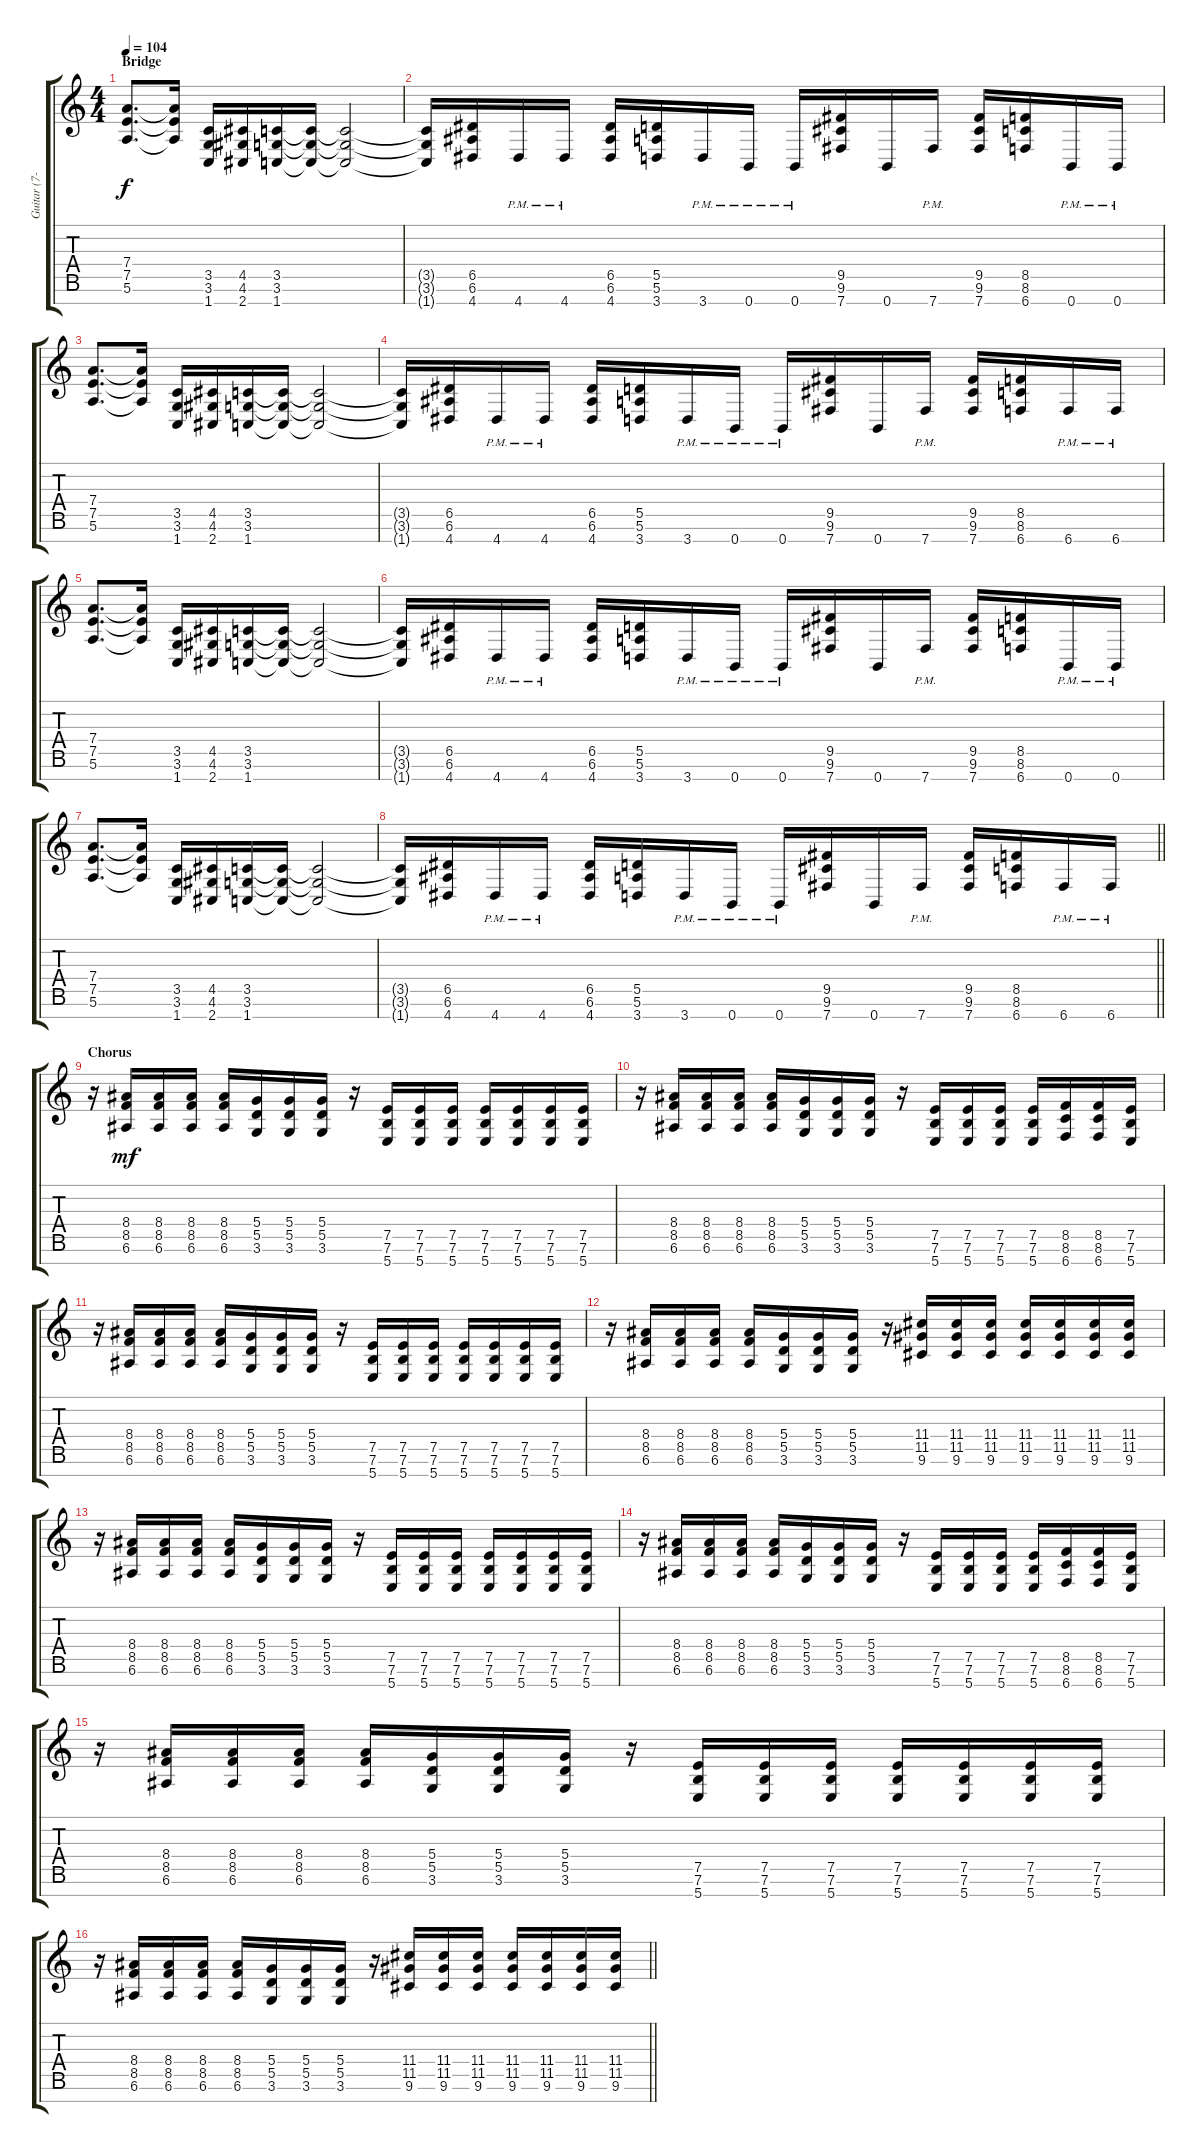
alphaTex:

\track ("Guitar (7-string)" "Guitar (7-") {instrument distortionguitar}
\staff {score tabs}
\tuning (E4 B3 G3 D3 A2 E2 B1) {hide}
\ts (4 4)
\section ("" "Bridge")
\tempo 104
\clef g2
\ks c
(7.4 7.5 5.6).8{d dy f} (7.4{t} 7.5{t} 5.6{t}).16 (3.5 3.6 1.7).16 (4.5 4.6 2.7).16 (3.5 3.6 1.7).16 (3.5{t} 3.6{t} 1.7{t}).16 (3.5{t} 3.6{t} 1.7{t}).2 |
(3.5{t} 3.6{t} 1.7{t}).16 (6.5 6.6 4.7).16 4.7{pm}.16 4.7{pm}.16 (6.5 6.6 4.7).16 (5.5 5.6 3.7).16 3.7{pm}.16 0.7{pm}.16 0.7{pm}.16 (9.5 9.6 7.7).16 0.7.16 7.7{pm}.16 (9.5 9.6 7.7).16 (8.5 8.6 6.7).16 0.7{pm}.16 0.7{pm}.16 |
(7.4 7.5 5.6).8{d} (7.4{t} 7.5{t} 5.6{t}).16 (3.5 3.6 1.7).16 (4.5 4.6 2.7).16 (3.5 3.6 1.7).16 (3.5{t} 3.6{t} 1.7{t}).16 (3.5{t} 3.6{t} 1.7{t}).2 |
(3.5{t} 3.6{t} 1.7{t}).16 (6.5 6.6 4.7).16 4.7{pm}.16 4.7{pm}.16 (6.5 6.6 4.7).16 (5.5 5.6 3.7).16 3.7{pm}.16 0.7{pm}.16 0.7{pm}.16 (9.5 9.6 7.7).16 0.7.16 7.7{pm}.16 (9.5 9.6 7.7).16 (8.5 8.6 6.7).16 6.7{pm}.16 6.7{pm}.16 |
(7.4 7.5 5.6).8{d} (7.4{t} 7.5{t} 5.6{t}).16 (3.5 3.6 1.7).16 (4.5 4.6 2.7).16 (3.5 3.6 1.7).16 (3.5{t} 3.6{t} 1.7{t}).16 (3.5{t} 3.6{t} 1.7{t}).2 |
(3.5{t} 3.6{t} 1.7{t}).16 (6.5 6.6 4.7).16 4.7{pm}.16 4.7{pm}.16 (6.5 6.6 4.7).16 (5.5 5.6 3.7).16 3.7{pm}.16 0.7{pm}.16 0.7{pm}.16 (9.5 9.6 7.7).16 0.7.16 7.7{pm}.16 (9.5 9.6 7.7).16 (8.5 8.6 6.7).16 0.7{pm}.16 0.7{pm}.16 |
(7.4 7.5 5.6).8{d} (7.4{t} 7.5{t} 5.6{t}).16 (3.5 3.6 1.7).16 (4.5 4.6 2.7).16 (3.5 3.6 1.7).16 (3.5{t} 3.6{t} 1.7{t}).16 (3.5{t} 3.6{t} 1.7{t}).2 |
\barLineRight lightlight
(3.5{t} 3.6{t} 1.7{t}).16 (6.5 6.6 4.7).16 4.7{pm}.16 4.7{pm}.16 (6.5 6.6 4.7).16 (5.5 5.6 3.7).16 3.7{pm}.16 0.7{pm}.16 0.7{pm}.16 (9.5 9.6 7.7).16 0.7.16 7.7{pm}.16 (9.5 9.6 7.7).16 (8.5 8.6 6.7).16 6.7{pm}.16 6.7{pm}.16 |
\section ("" "Chorus")
r.16 (8.4 8.5 6.6).16{dy mf} (8.4 8.5 6.6).16 (8.4 8.5 6.6).16 (8.4 8.5 6.6).16 (5.4 5.5 3.6).16 (5.4 5.5 3.6).16 (5.4 5.5 3.6).16 r.16 (7.5 7.6 5.7).16 (7.5 7.6 5.7).16 (7.5 7.6 5.7).16 (7.5 7.6 5.7).16 (7.5 7.6 5.7).16 (7.5 7.6 5.7).16 (7.5 7.6 5.7).16 |
r.16 (8.4 8.5 6.6).16 (8.4 8.5 6.6).16 (8.4 8.5 6.6).16 (8.4 8.5 6.6).16 (5.4 5.5 3.6).16 (5.4 5.5 3.6).16 (5.4 5.5 3.6).16 r.16 (7.5 7.6 5.7).16 (7.5 7.6 5.7).16 (7.5 7.6 5.7).16 (7.5 7.6 5.7).16 (8.5 8.6 6.7).16 (8.5 8.6 6.7).16 (7.5 7.6 5.7).16 |
r.16 (8.4 8.5 6.6).16 (8.4 8.5 6.6).16 (8.4 8.5 6.6).16 (8.4 8.5 6.6).16 (5.4 5.5 3.6).16 (5.4 5.5 3.6).16 (5.4 5.5 3.6).16 r.16 (7.5 7.6 5.7).16 (7.5 7.6 5.7).16 (7.5 7.6 5.7).16 (7.5 7.6 5.7).16 (7.5 7.6 5.7).16 (7.5 7.6 5.7).16 (7.5 7.6 5.7).16 |
r.16 (8.4 8.5 6.6).16 (8.4 8.5 6.6).16 (8.4 8.5 6.6).16 (8.4 8.5 6.6).16 (5.4 5.5 3.6).16 (5.4 5.5 3.6).16 (5.4 5.5 3.6).16 r.16 (11.4 11.5 9.6).16 (11.4 11.5 9.6).16 (11.4 11.5 9.6).16 (11.4 11.5 9.6).16 (11.4 11.5 9.6).16 (11.4 11.5 9.6).16 (11.4 11.5 9.6).16 |
r.16 (8.4 8.5 6.6).16 (8.4 8.5 6.6).16 (8.4 8.5 6.6).16 (8.4 8.5 6.6).16 (5.4 5.5 3.6).16 (5.4 5.5 3.6).16 (5.4 5.5 3.6).16 r.16 (7.5 7.6 5.7).16 (7.5 7.6 5.7).16 (7.5 7.6 5.7).16 (7.5 7.6 5.7).16 (7.5 7.6 5.7).16 (7.5 7.6 5.7).16 (7.5 7.6 5.7).16 |
r.16 (8.4 8.5 6.6).16 (8.4 8.5 6.6).16 (8.4 8.5 6.6).16 (8.4 8.5 6.6).16 (5.4 5.5 3.6).16 (5.4 5.5 3.6).16 (5.4 5.5 3.6).16 r.16 (7.5 7.6 5.7).16 (7.5 7.6 5.7).16 (7.5 7.6 5.7).16 (7.5 7.6 5.7).16 (8.5 8.6 6.7).16 (8.5 8.6 6.7).16 (7.5 7.6 5.7).16 |
r.16 (8.4 8.5 6.6).16 (8.4 8.5 6.6).16 (8.4 8.5 6.6).16 (8.4 8.5 6.6).16 (5.4 5.5 3.6).16 (5.4 5.5 3.6).16 (5.4 5.5 3.6).16 r.16 (7.5 7.6 5.7).16 (7.5 7.6 5.7).16 (7.5 7.6 5.7).16 (7.5 7.6 5.7).16 (7.5 7.6 5.7).16 (7.5 7.6 5.7).16 (7.5 7.6 5.7).16 |
\barLineRight lightlight
r.16 (8.4 8.5 6.6).16 (8.4 8.5 6.6).16 (8.4 8.5 6.6).16 (8.4 8.5 6.6).16 (5.4 5.5 3.6).16 (5.4 5.5 3.6).16 (5.4 5.5 3.6).16 r.16 (11.4 11.5 9.6).16 (11.4 11.5 9.6).16 (11.4 11.5 9.6).16 (11.4 11.5 9.6).16 (11.4 11.5 9.6).16 (11.4 11.5 9.6).16 (11.4 11.5 9.6).16
